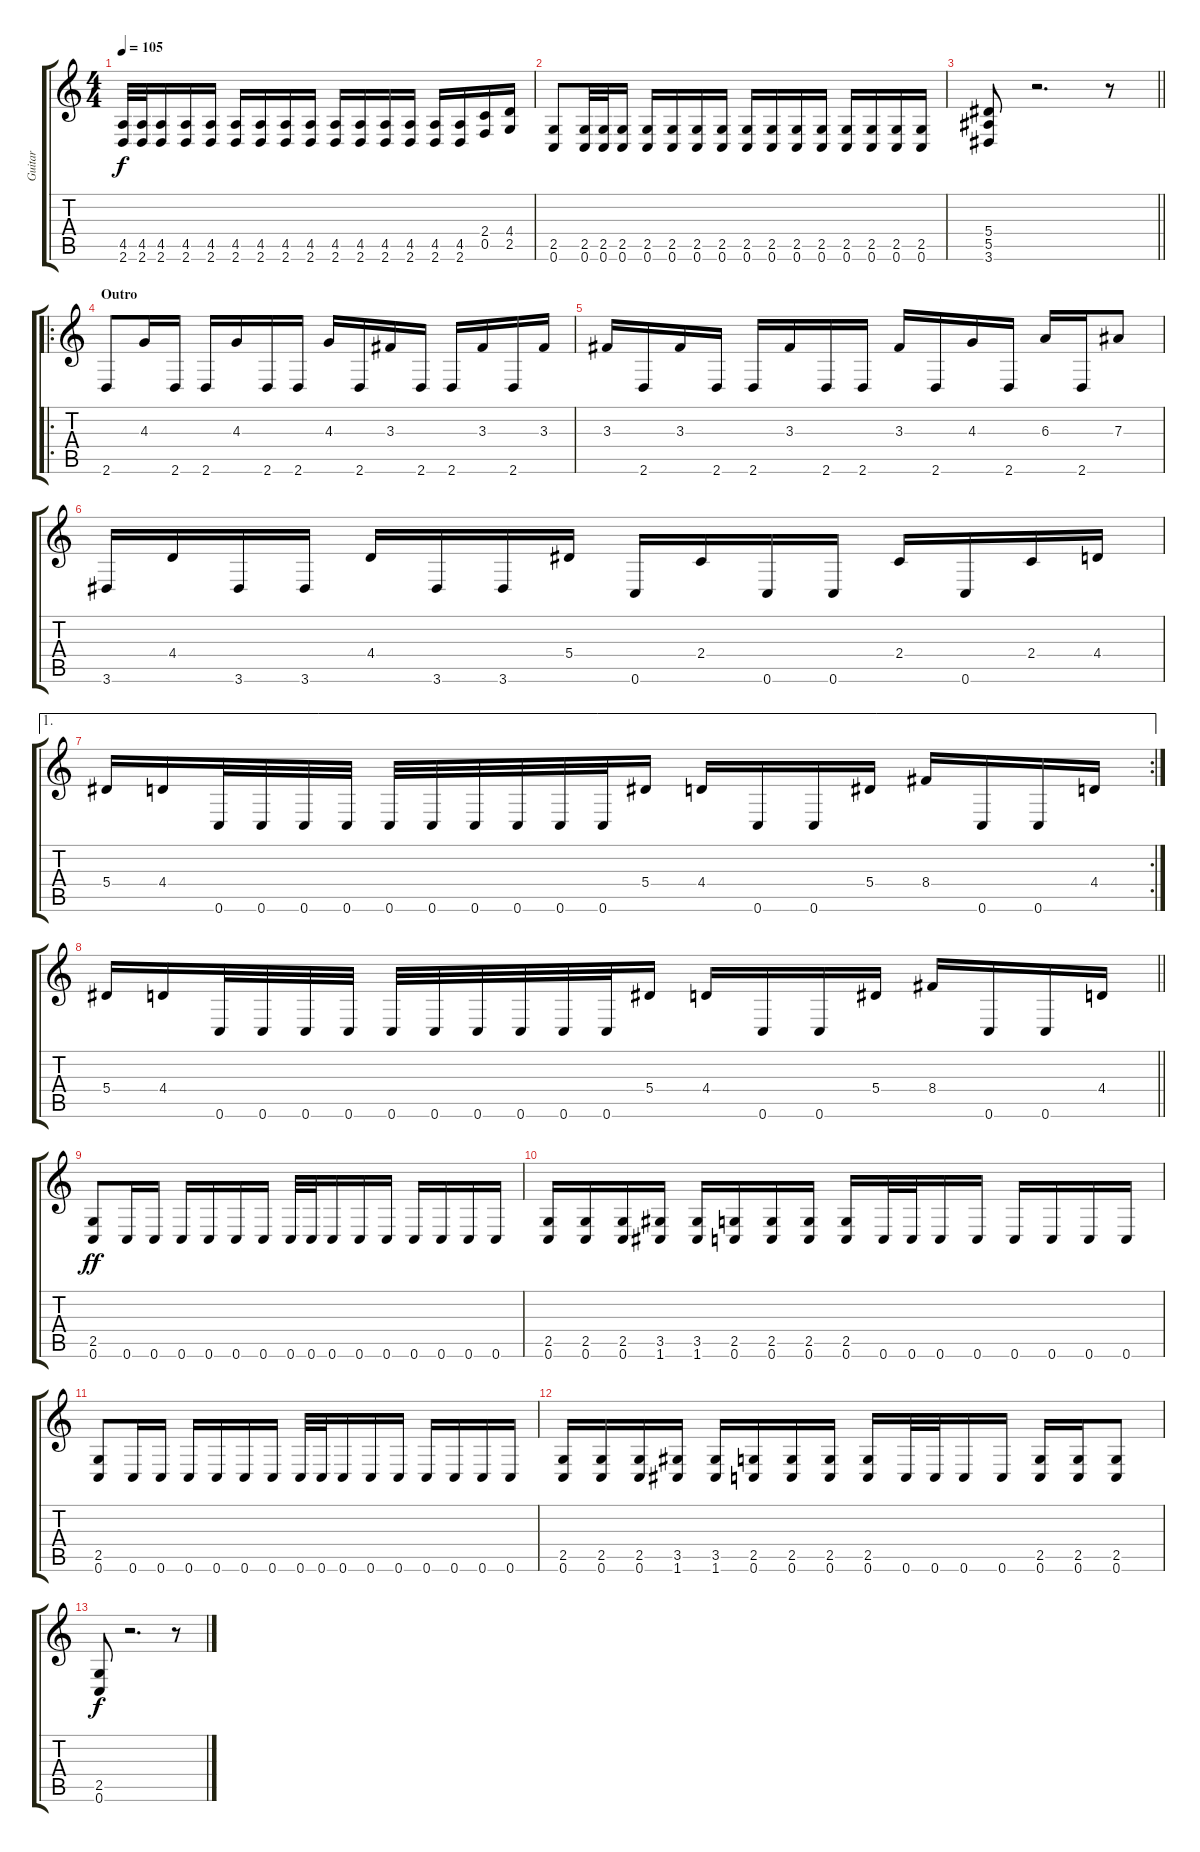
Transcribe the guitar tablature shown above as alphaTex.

\track ("Guitar" "Guitar") {instrument distortionguitar}
\staff {score tabs}
\tuning (C4 G3 Eb3 Bb2 F2 C2) {hide}
\ts (4 4)
\tempo 105
\clef g2
\ks c
(4.5 2.6).32{dy f} (4.5 2.6).32 (4.5 2.6).16 (4.5 2.6).16 (4.5 2.6).16 (4.5 2.6).16 (4.5 2.6).16 (4.5 2.6).16 (4.5 2.6).16 (4.5 2.6).16 (4.5 2.6).16 (4.5 2.6).16 (4.5 2.6).16 (4.5 2.6).16 (4.5 2.6).16 (2.4 0.5).16 (4.4 2.5).16 |
(2.5 0.6).8 (2.5 0.6).32 (2.5 0.6).32 (2.5 0.6).16 (2.5 0.6).16 (2.5 0.6).16 (2.5 0.6).16 (2.5 0.6).16 (2.5 0.6).16 (2.5 0.6).16 (2.5 0.6).16 (2.5 0.6).16 (2.5 0.6).16 (2.5 0.6).16 (2.5 0.6).16 (2.5 0.6).16 |
\barLineRight lightlight
(5.4 5.5 3.6).8 r.2{d} r.8 |
\ro
\section ("" "Outro")
2.6.8 4.3.16 2.6.16 2.6.16 4.3.16 2.6.16 2.6.16 4.3.16 2.6.16 3.3.16 2.6.16 2.6.16 3.3.16 2.6.16 3.3.16 |
3.3.16 2.6.16 3.3.16 2.6.16 2.6.16 3.3.16 2.6.16 2.6.16 3.3.16 2.6.16 4.3.16 2.6.16 6.3.16 2.6.16 7.3.8 |
3.6.16 4.4.16 3.6.16 3.6.16 4.4.16 3.6.16 3.6.16 5.4.16 0.6.16 2.4.16 0.6.16 0.6.16 2.4.16 0.6.16 2.4.16 4.4.16 |
\ae 1
\rc 2
5.4.16 4.4.16 0.6.32 0.6.32 0.6.32 0.6.32 0.6.32 0.6.32 0.6.32 0.6.32 0.6.32 0.6.32 5.4.16 4.4.16 0.6.16 0.6.16 5.4.16 8.4.16 0.6.16 0.6.16 4.4.16 |
\barLineRight lightlight
5.4.16 4.4.16 0.6.32 0.6.32 0.6.32 0.6.32 0.6.32 0.6.32 0.6.32 0.6.32 0.6.32 0.6.32 5.4.16 4.4.16 0.6.16 0.6.16 5.4.16 8.4.16 0.6.16 0.6.16 4.4.16 |
\section ("" "")
(2.5 0.6).8{dy ff} 0.6.16 0.6.16 0.6.16 0.6.16 0.6.16 0.6.16 0.6.32 0.6.32 0.6.16 0.6.16 0.6.16 0.6.16 0.6.16 0.6.16 0.6.16 |
(2.5 0.6).16 (2.5 0.6).16 (2.5 0.6).16 (3.5 1.6).16 (3.5 1.6).16 (2.5 0.6).16 (2.5 0.6).16 (2.5 0.6).16 (2.5 0.6).16 0.6.32 0.6.32 0.6.16 0.6.16 0.6.16 0.6.16 0.6.16 0.6.16 |
(2.5 0.6).8 0.6.16 0.6.16 0.6.16 0.6.16 0.6.16 0.6.16 0.6.32 0.6.32 0.6.16 0.6.16 0.6.16 0.6.16 0.6.16 0.6.16 0.6.16 |
(2.5 0.6).16 (2.5 0.6).16 (2.5 0.6).16 (3.5 1.6).16 (3.5 1.6).16 (2.5 0.6).16 (2.5 0.6).16 (2.5 0.6).16 (2.5 0.6).16 0.6.32 0.6.32 0.6.16 0.6.16 (2.5 0.6).16 (2.5 0.6).16 (2.5 0.6).8 |
(2.5 0.6).8{dy f} r.2{d} r.8
